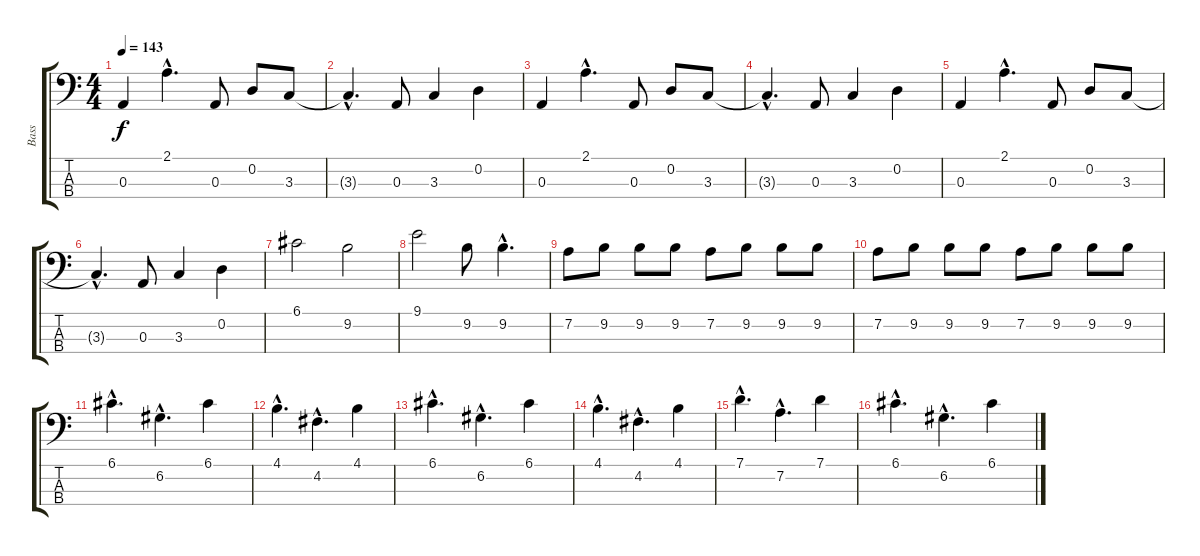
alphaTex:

\track ("Bass" "Bass") {instrument electricbassfinger}
\staff {score tabs}
\tuning (G2 D2 A1 E1) {hide}
\ts (4 4)
\tempo 143
\clef f4
\ks c
0.3.4{dy f} 2.1{hac}.4{d} 0.3.8 0.2.8 3.3.8 |
3.3{hac t}.4{d} 0.3.8 3.3.4 0.2.4 |
0.3.4 2.1{hac}.4{d} 0.3.8 0.2.8 3.3.8 |
3.3{hac t}.4{d} 0.3.8 3.3.4 0.2.4 |
0.3.4 2.1{hac}.4{d} 0.3.8 0.2.8 3.3.8 |
3.3{hac t}.4{d} 0.3.8 3.3.4 0.2.4 |
6.1.2 9.2.2 |
9.1.2 9.2.8 9.2{hac}.4{d} |
7.2.8 9.2.8 9.2.8 9.2.8 7.2.8 9.2.8 9.2.8 9.2.8 |
7.2.8 9.2.8 9.2.8 9.2.8 7.2.8 9.2.8 9.2.8 9.2.8 |
6.1{hac}.4{d} 6.2{hac}.4{d} 6.1.4 |
4.1{hac}.4{d} 4.2{hac}.4{d} 4.1.4 |
6.1{hac}.4{d} 6.2{hac}.4{d} 6.1.4 |
4.1{hac}.4{d} 4.2{hac}.4{d} 4.1.4 |
7.1{hac}.4{d} 7.2{hac}.4{d} 7.1.4 |
6.1{hac}.4{d} 6.2{hac}.4{d} 6.1.4
